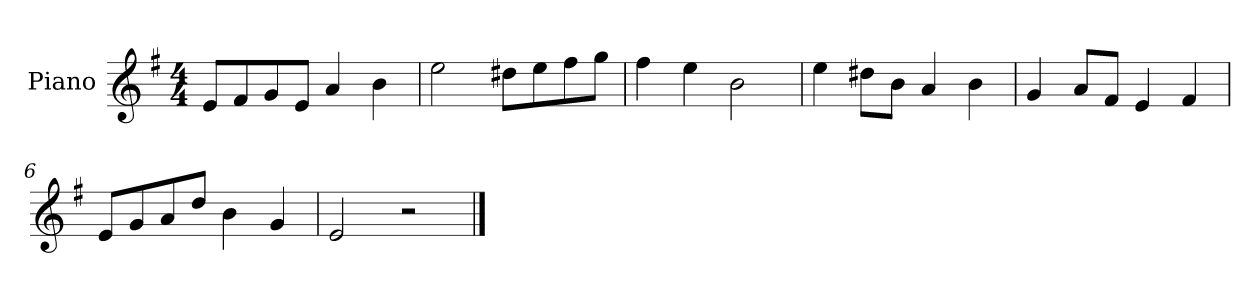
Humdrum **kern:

**kern
*part1
*staff1
*I"Piano
*I'P-no
*clefG2
*k[f#]
*M4/4
*MM90
=1
8e/L
8f#/
8g/
8e/J
4a/
4b\
=2
2ee\
8dd#X\L
8ee\
8ff#\
8gg\J
=3
4ff#\
4ee\
2b\
=4
4ee\
8dd#X\L
8b\J
4a/
4b\
=5
4g/
8a/L
8f#/J
4e/
4f#/
=6
8e/L
8g/
8a/
8dd/J
4b\
4g/
=7
2e/
2r
==
*-
